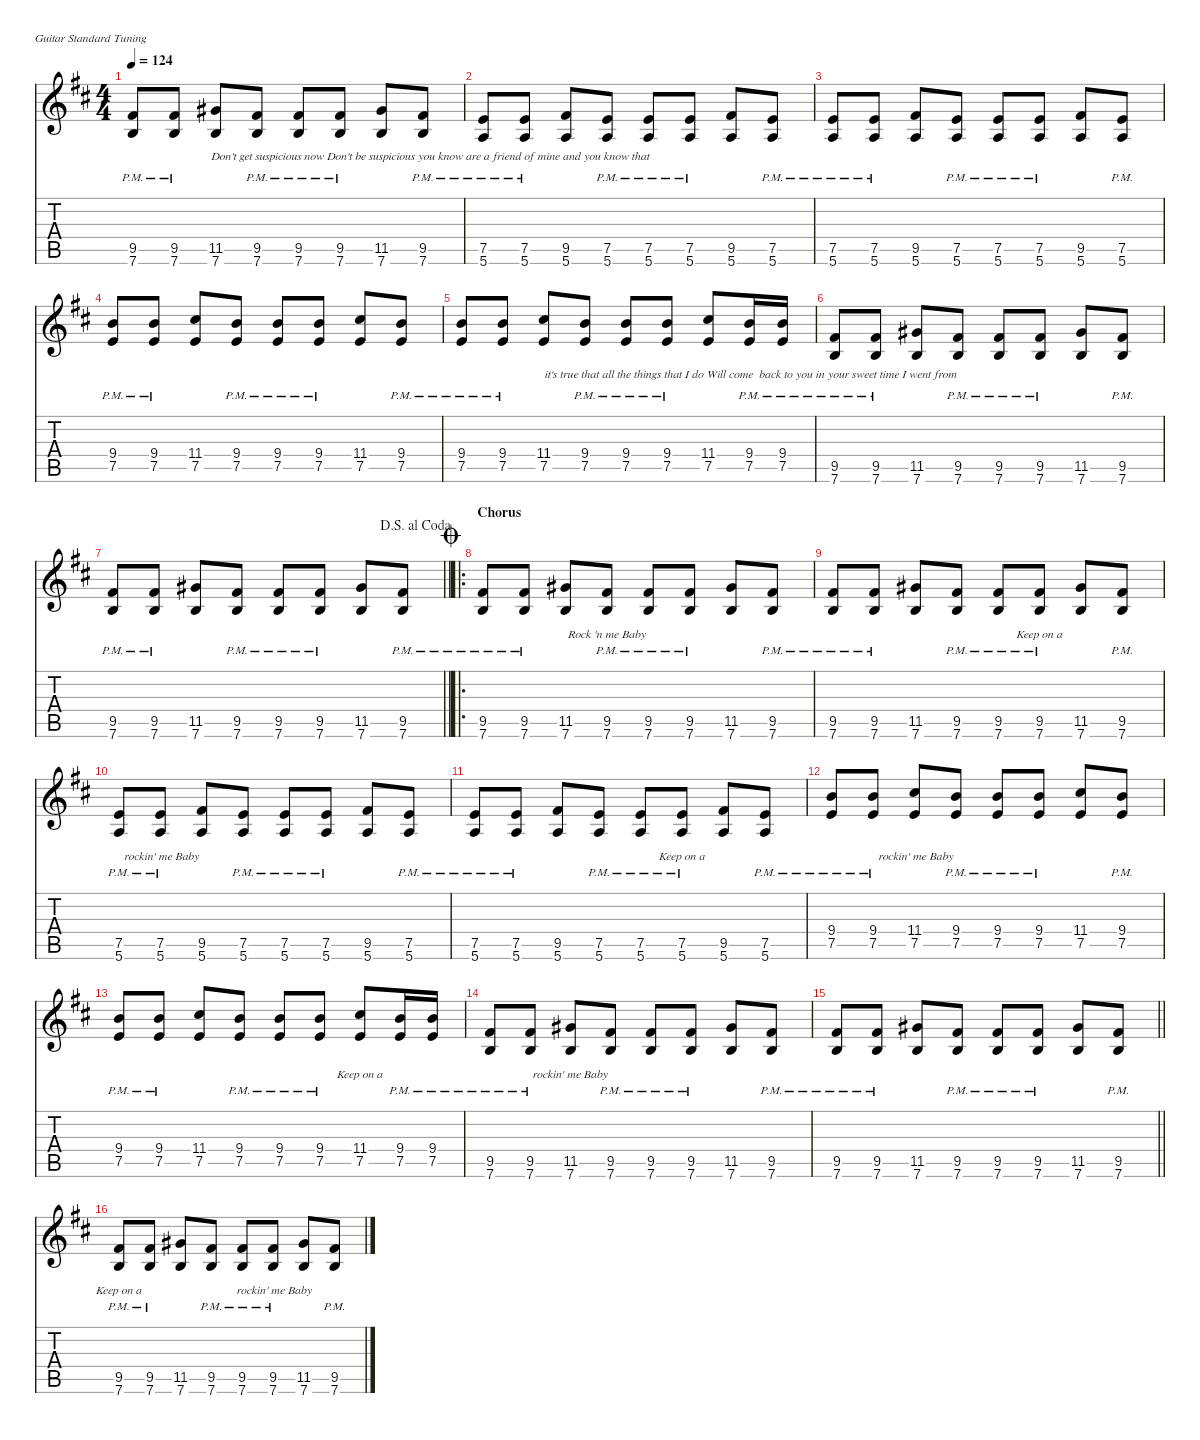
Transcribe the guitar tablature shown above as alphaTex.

\hideDynamics
\bracketExtendMode nobrackets
\singleTrackTrackNamePolicy hidden
\multiTrackTrackNamePolicy hidden
\otherSystemsTrackNameOrientation horizontal
\track ("Distorted Guitar" "E-Gt") {instrument overdrivenguitar}
\staff {score tabs}
\tuning (E4 B3 G3 D3 A2 E2)
\ts (4 4)
\tempo 124
\clef g2
\ks bminor
(9.5{acc #} 7.6{pm acc forcenatural}).8{dy f beam Up} (9.5{acc #} 7.6{pm acc forcenatural}).8{beam Up} (11.5{acc #} 7.6{acc forcenatural}).8{beam Up} (9.5{acc #} 7.6{pm acc forcenatural}).8{beam Up} (9.5{acc #} 7.6{pm acc forcenatural}).8{beam Up} (9.5{acc #} 7.6{pm acc forcenatural}).8{beam Up} (11.5{acc #} 7.6{acc forcenatural}).8{beam Up} (9.5{acc #} 7.6{pm acc forcenatural}).8{lyrics (0 "") lyrics (1 "") lyrics (2 "     Don't get suspicious now Don't be suspicious you know are a friend of mine and you know that") lyrics (3 "") lyrics (4 "") beam Up} |
(7.5{acc forcenatural} 5.6{pm acc forcenatural}).8{beam Up} (7.5{acc forcenatural} 5.6{pm acc forcenatural}).8{beam Up} (9.5{acc #} 5.6{acc forcenatural}).8{beam Up} (7.5{acc forcenatural} 5.6{pm acc forcenatural}).8{beam Up} (7.5{acc forcenatural} 5.6{pm acc forcenatural}).8{beam Up} (7.5{acc forcenatural} 5.6{pm acc forcenatural}).8{beam Up} (9.5{acc #} 5.6{acc forcenatural}).8{beam Up} (7.5{acc forcenatural} 5.6{pm acc forcenatural}).8{beam Up} |
(7.5{acc forcenatural} 5.6{pm acc forcenatural}).8{beam Up} (7.5{acc forcenatural} 5.6{pm acc forcenatural}).8{beam Up} (9.5{acc #} 5.6{acc forcenatural}).8{beam Up} (7.5{acc forcenatural} 5.6{pm acc forcenatural}).8{beam Up} (7.5{acc forcenatural} 5.6{pm acc forcenatural}).8{beam Up} (7.5{acc forcenatural} 5.6{pm acc forcenatural}).8{beam Up} (9.5{acc #} 5.6{acc forcenatural}).8{beam Up} (7.5{acc forcenatural} 5.6{pm acc forcenatural}).8{beam Up} |
(7.5{pm acc forcenatural} 9.4{acc forcenatural}).8{beam Up} (7.5{pm acc forcenatural} 9.4{acc forcenatural}).8{beam Up} (7.5{acc forcenatural} 11.4{acc #}).8{beam Up} (7.5{pm acc forcenatural} 9.4{acc forcenatural}).8{beam Up} (7.5{pm acc forcenatural} 9.4{acc forcenatural}).8{beam Up} (7.5{pm acc forcenatural} 9.4{acc forcenatural}).8{beam Up} (7.5{acc forcenatural} 11.4{acc #}).8{beam Up} (7.5{pm acc forcenatural} 9.4{acc forcenatural}).8{beam Up} |
(7.5{pm acc forcenatural} 9.4{acc forcenatural}).8{beam Up} (7.5{pm acc forcenatural} 9.4{acc forcenatural}).8{beam Up} (7.5{acc forcenatural} 11.4{acc #}).8{beam Up} (7.5{pm acc forcenatural} 9.4{acc forcenatural}).8{beam Up} (7.5{pm acc forcenatural} 9.4{acc forcenatural}).8{beam Up} (7.5{pm acc forcenatural} 9.4{acc forcenatural}).8{beam Up} (7.5{acc forcenatural} 11.4{acc #}).8{beam Up} (9.4{acc forcenatural} 7.5{pm acc forcenatural}).16{lyrics (0 "") lyrics (1 "") lyrics (2 " it's true that all the things that I do Will come  back to you in your sweet time I went from") lyrics (3 "") lyrics (4 "") beam Up} (7.5{pm acc forcenatural} 9.4{acc forcenatural}).16{beam Up} |
(9.5{acc #} 7.6{pm acc forcenatural}).8{beam Up} (9.5{acc #} 7.6{pm acc forcenatural}).8{beam Up} (11.5{acc #} 7.6{acc forcenatural}).8{beam Up} (9.5{acc #} 7.6{pm acc forcenatural}).8{beam Up} (9.5{acc #} 7.6{pm acc forcenatural}).8{beam Up} (9.5{acc #} 7.6{pm acc forcenatural}).8{beam Up} (11.5{acc #} 7.6{acc forcenatural}).8{beam Up} (9.5{acc #} 7.6{pm acc forcenatural}).8{beam Up} |
\jump dalsegnoalcoda
\barLineRight lightlight
(9.5{acc #} 7.6{pm acc forcenatural}).8{beam Up} (9.5{acc #} 7.6{pm acc forcenatural}).8{beam Up} (11.5{acc #} 7.6{acc forcenatural}).8{beam Up} (9.5{acc #} 7.6{pm acc forcenatural}).8{beam Up} (9.5{acc #} 7.6{pm acc forcenatural}).8{beam Up} (9.5{acc #} 7.6{pm acc forcenatural}).8{beam Up} (11.5{acc #} 7.6{acc forcenatural}).8{beam Up} (9.5{acc #} 7.6{pm acc forcenatural}).8{beam Up} |
\ro
\section ("" "Chorus")
\jump coda
(9.5{acc #} 7.6{pm acc forcenatural}).8{beam Up} (9.5{acc #} 7.6{pm acc forcenatural}).8{beam Up} (11.5{acc #} 7.6{acc forcenatural}).8{beam Up} (9.5{acc #} 7.6{pm acc forcenatural}).8{lyrics (0 "") lyrics (1 "") lyrics (2 "") lyrics (3 "Rock 'n me Baby") lyrics (4 "") beam Up} (9.5{acc #} 7.6{pm acc forcenatural}).8{beam Up} (9.5{acc #} 7.6{pm acc forcenatural}).8{beam Up} (11.5{acc #} 7.6{acc forcenatural}).8{beam Up} (9.5{acc #} 7.6{pm acc forcenatural}).8{beam Up} |
(9.5{acc #} 7.6{pm acc forcenatural}).8{beam Up} (9.5{acc #} 7.6{pm acc forcenatural}).8{beam Up} (11.5{acc #} 7.6{acc forcenatural}).8{beam Up} (9.5{acc #} 7.6{pm acc forcenatural}).8{beam Up} (9.5{acc #} 7.6{pm acc forcenatural}).8{beam Up} (9.5{acc #} 7.6{pm acc forcenatural}).8{lyrics (0 "") lyrics (1 "") lyrics (2 "") lyrics (3 "Keep on a") lyrics (4 "") beam Up} (11.5{acc #} 7.6{acc forcenatural}).8{beam Up} (9.5{acc #} 7.6{pm acc forcenatural}).8{beam Up} |
(7.5{acc forcenatural} 5.6{pm acc forcenatural}).8{beam Up} (7.5{acc forcenatural} 5.6{pm acc forcenatural}).8{lyrics (0 "") lyrics (1 "") lyrics (2 "") lyrics (3 " rockin' me Baby") lyrics (4 "") beam Up} (9.5{acc #} 5.6{acc forcenatural}).8{beam Up} (7.5{acc forcenatural} 5.6{pm acc forcenatural}).8{beam Up} (7.5{acc forcenatural} 5.6{pm acc forcenatural}).8{beam Up} (7.5{acc forcenatural} 5.6{pm acc forcenatural}).8{beam Up} (9.5{acc #} 5.6{acc forcenatural}).8{beam Up} (7.5{acc forcenatural} 5.6{pm acc forcenatural}).8{beam Up} |
(7.5{acc forcenatural} 5.6{pm acc forcenatural}).8{beam Up} (7.5{acc forcenatural} 5.6{pm acc forcenatural}).8{beam Up} (9.5{acc #} 5.6{acc forcenatural}).8{beam Up} (7.5{acc forcenatural} 5.6{pm acc forcenatural}).8{beam Up} (7.5{acc forcenatural} 5.6{pm acc forcenatural}).8{beam Up} (7.5{acc forcenatural} 5.6{pm acc forcenatural}).8{lyrics (0 "") lyrics (1 "") lyrics (2 "") lyrics (3 "Keep on a") lyrics (4 "") beam Up} (9.5{acc #} 5.6{acc forcenatural}).8{beam Up} (7.5{acc forcenatural} 5.6{pm acc forcenatural}).8{beam Up} |
(7.5{pm acc forcenatural} 9.4{acc forcenatural}).8{beam Up} (7.5{pm acc forcenatural} 9.4{acc forcenatural}).8{beam Up} (7.5{acc forcenatural} 11.4{acc #}).8{lyrics (0 "") lyrics (1 "") lyrics (2 "") lyrics (3 " rockin' me Baby") lyrics (4 "") beam Up} (7.5{pm acc forcenatural} 9.4{acc forcenatural}).8{beam Up} (7.5{pm acc forcenatural} 9.4{acc forcenatural}).8{beam Up} (7.5{pm acc forcenatural} 9.4{acc forcenatural}).8{beam Up} (7.5{acc forcenatural} 11.4{acc #}).8{beam Up} (7.5{pm acc forcenatural} 9.4{acc forcenatural}).8{beam Up} |
(7.5{pm acc forcenatural} 9.4{acc forcenatural}).8{beam Up} (7.5{pm acc forcenatural} 9.4{acc forcenatural}).8{beam Up} (7.5{acc forcenatural} 11.4{acc #}).8{beam Up} (7.5{pm acc forcenatural} 9.4{acc forcenatural}).8{beam Up} (7.5{pm acc forcenatural} 9.4{acc forcenatural}).8{beam Up} (7.5{pm acc forcenatural} 9.4{acc forcenatural}).8{beam Up} (7.5{acc forcenatural} 11.4{acc #}).8{lyrics (0 "") lyrics (1 "") lyrics (2 "") lyrics (3 "Keep on a ") lyrics (4 "") beam Up} (9.4{acc forcenatural} 7.5{pm acc forcenatural}).16{beam Up} (7.5{pm acc forcenatural} 9.4{acc forcenatural}).16{beam Up} |
(9.5{acc #} 7.6{pm acc forcenatural}).8{beam Up} (9.5{acc #} 7.6{pm acc forcenatural}).8{beam Up} (11.5{acc #} 7.6{acc forcenatural}).8{lyrics (0 "") lyrics (1 "") lyrics (2 "") lyrics (3 "rockin' me Baby") lyrics (4 "") beam Up} (9.5{acc #} 7.6{pm acc forcenatural}).8{beam Up} (9.5{acc #} 7.6{pm acc forcenatural}).8{beam Up} (9.5{acc #} 7.6{pm acc forcenatural}).8{beam Up} (11.5{acc #} 7.6{acc forcenatural}).8{beam Up} (9.5{acc #} 7.6{pm acc forcenatural}).8{beam Up} |
\barLineRight lightlight
(9.5{acc #} 7.6{pm acc forcenatural}).8{beam Up} (9.5{acc #} 7.6{pm acc forcenatural}).8{beam Up} (11.5{acc #} 7.6{acc forcenatural}).8{beam Up} (9.5{acc #} 7.6{pm acc forcenatural}).8{beam Up} (9.5{acc #} 7.6{pm acc forcenatural}).8{beam Up} (9.5{acc #} 7.6{pm acc forcenatural}).8{beam Up} (11.5{acc #} 7.6{acc forcenatural}).8{beam Up} (9.5{acc #} 7.6{pm acc forcenatural}).8{beam Up} |
(9.5{acc #} 7.6{pm acc forcenatural}).8{lyrics (0 "") lyrics (1 "") lyrics (2 "") lyrics (3 "Keep on a") lyrics (4 "") beam Up} (9.5{acc #} 7.6{pm acc forcenatural}).8{beam Up} (11.5{acc #} 7.6{acc forcenatural}).8{beam Up} (9.5{acc #} 7.6{pm acc forcenatural}).8{beam Up} (9.5{acc #} 7.6{pm acc forcenatural}).8{beam Up} (9.5{acc #} 7.6{pm acc forcenatural}).8{lyrics (0 "") lyrics (1 "") lyrics (2 "") lyrics (3 " rockin' me Baby") lyrics (4 "") beam Up} (11.5{acc #} 7.6{acc forcenatural}).8{beam Up} (9.5{acc #} 7.6{pm acc forcenatural}).8{beam Up}
